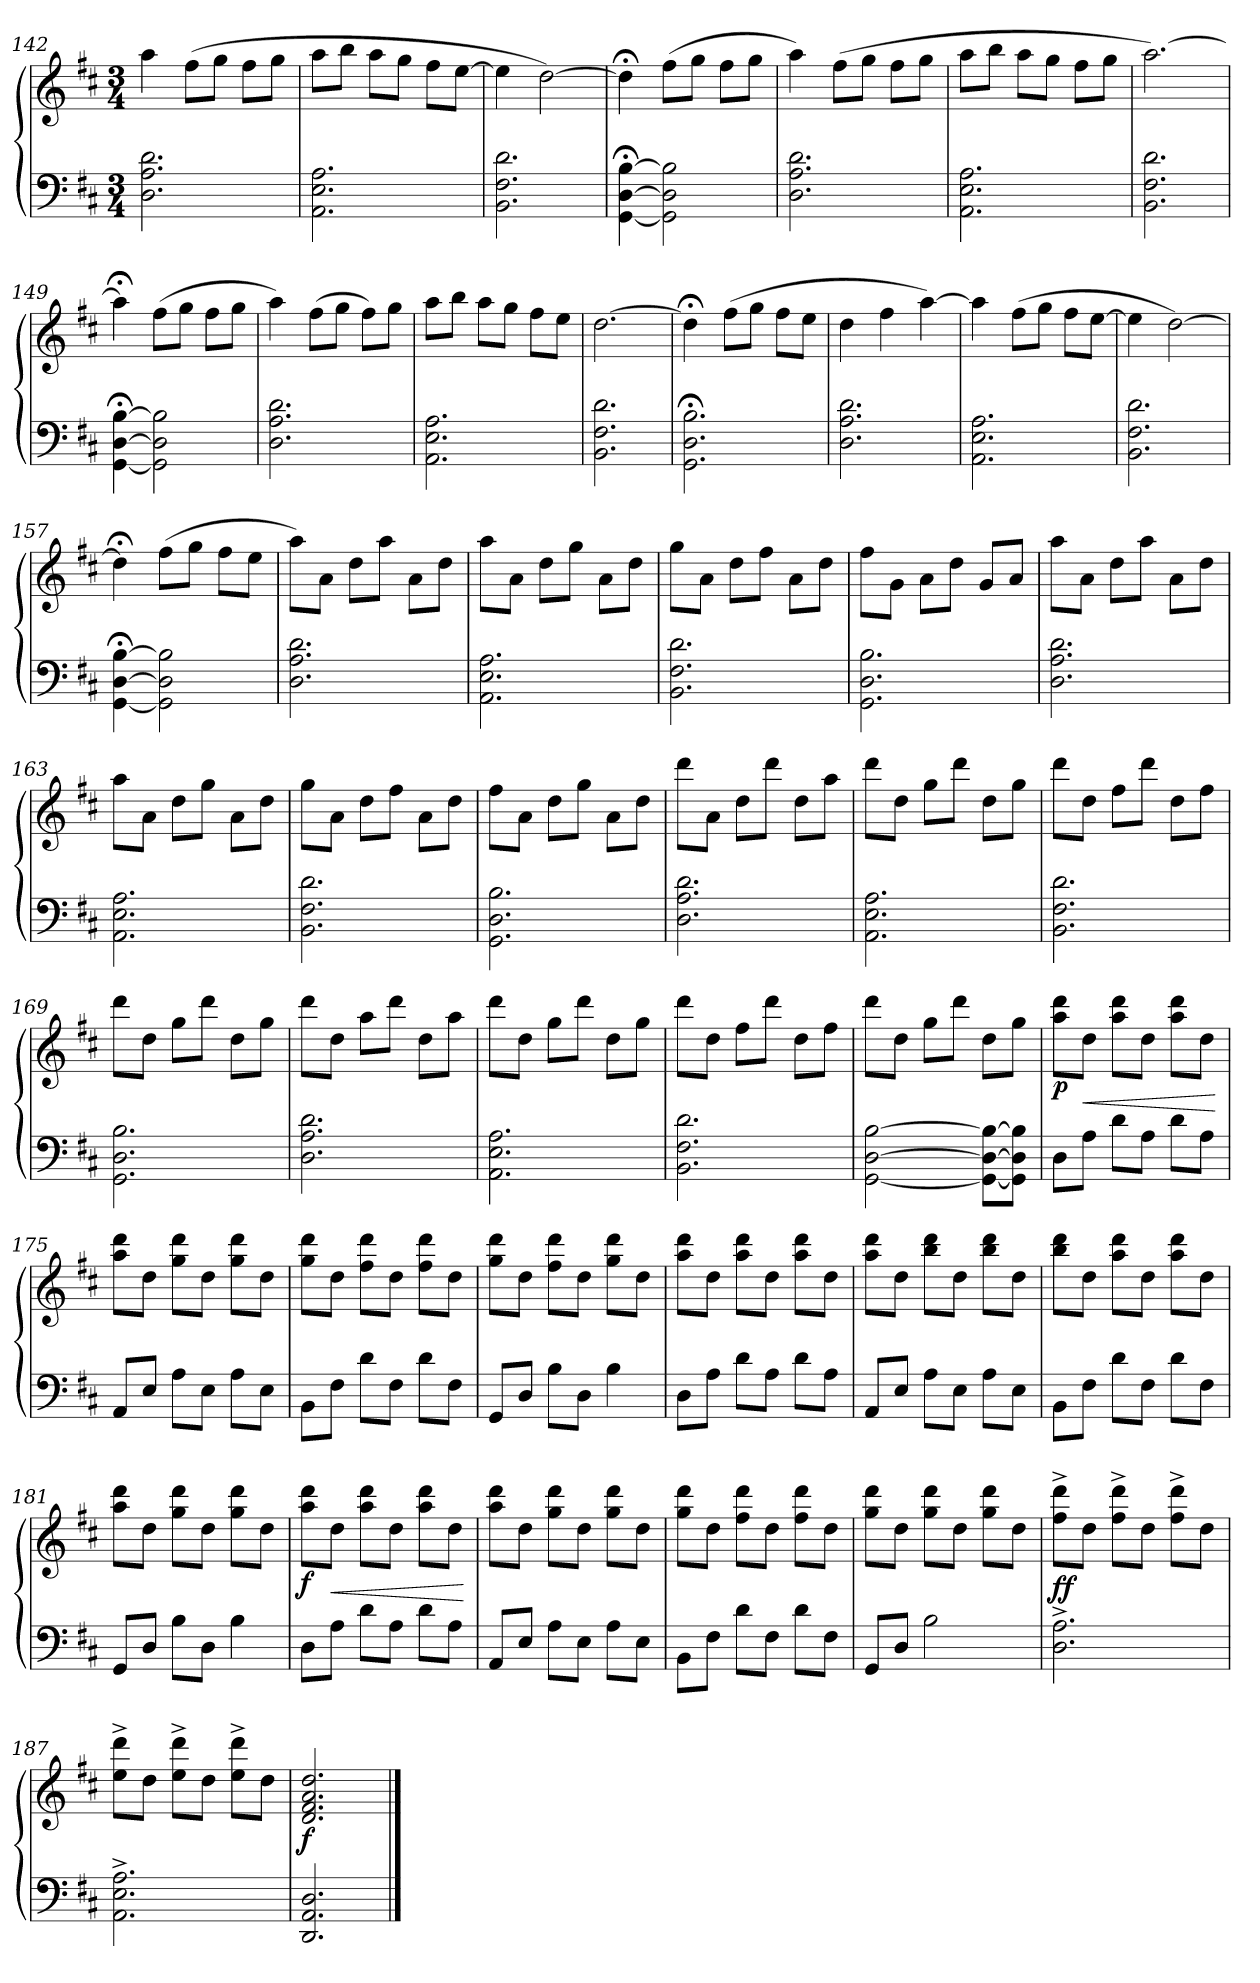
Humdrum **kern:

**kern	**kern	**dynam
*part1	*part1	*part1
*staff2	*staff1	*staff1/2
*clefF4	*clefG2	*
*k[f#c#]	*k[f#c#]	*
*M3/4	*M3/4	*
=142	=142	=142
2.D\ 2.A\ 2.d\	4aa\	.
.	(8ff#\L	.
.	8gg\J	.
.	8ff#\L	.
.	8gg\J	.
=143	=143	=143
2.AA\ 2.E\ 2.A\	8aa\L	.
.	8bb\J	.
.	8aa\L	.
.	8gg\J	.
.	8ff#\L	.
.	[8ee\J	.
=144	=144	=144
2.BB\ 2.F#\ 2.d\	4ee\]	.
.	[2dd\)	.
=145	=145	=145
[4GG;<\ [4D;<\ [4B;<\	4dd;<\]	.
2GG]\ 2D]\ 2B]\	(8ff#\L	.
.	8gg\J	.
.	8ff#\L	.
.	8gg\J	.
=146	=146	=146
2.D\ 2.A\ 2.d\	4aa\)	.
.	(8ff#\L	.
.	8gg\J	.
.	8ff#\L	.
.	8gg\J	.
=147	=147	=147
2.AA\ 2.E\ 2.A\	8aa\L	.
.	8bb\J	.
.	8aa\L	.
.	8gg\J	.
.	8ff#\L	.
.	8gg\J	.
!!LO:LB:g=z
=148	=148	=148
2.BB\ 2.F#\ 2.d\	[2.aa\)	.
=149	=149	=149
[4GG;<\ [4D;<\ [4B;<\	4aa;<\]	.
2GG]\ 2D]\ 2B]\	(8ff#\L	.
.	8gg\J	.
.	8ff#\L	.
.	8gg\J	.
=150	=150	=150
2.D\ 2.A\ 2.d\	4aa\)	.
.	(8ff#\L	.
.	8gg\J	.
.	8ff#\L)	.
.	8gg\J	.
=151	=151	=151
2.AA\ 2.E\ 2.A\	8aa\L	.
.	8bb\J	.
.	8aa\L	.
.	8gg\J	.
.	8ff#\L	.
.	8ee\J	.
=152	=152	=152
2.BB\ 2.F#\ 2.d\	[2.dd\	.
=153	=153	=153
2.GG;<\ 2.D;<\ 2.B;<\	4dd;<\]	.
.	(8ff#\L	.
.	8gg\J	.
.	8ff#\L	.
.	8ee\J	.
=154	=154	=154
2.D\ 2.A\ 2.d\	4dd\	.
.	4ff#\	.
.	[4aa\)	.
=155	=155	=155
2.AA\ 2.E\ 2.A\	4aa\]	.
.	(8ff#\L	.
.	8gg\J	.
.	8ff#\L	.
.	[8ee\J	.
!!LO:LB:g=z
=156	=156	=156
2.BB\ 2.F#\ 2.d\	4ee\]	.
.	[2dd\)	.
=157	=157	=157
[4GG;<\ [4D;<\ [4B;<\	4dd;<\]	.
2GG]\ 2D]\ 2B]\	(8ff#\L	.
.	8gg\J	.
.	8ff#\L	.
.	8ee\J	.
=158	=158	=158
2.D\ 2.A\ 2.d\	8aa\L)	.
.	8a\J	.
.	8dd\L	.
.	8aa\J	.
.	8a\L	.
.	8dd\J	.
=159	=159	=159
2.AA\ 2.E\ 2.A\	8aa\L	.
.	8a\J	.
.	8dd\L	.
.	8gg\J	.
.	8a\L	.
.	8dd\J	.
=160	=160	=160
2.BB\ 2.F#\ 2.d\	8gg\L	.
.	8a\J	.
.	8dd\L	.
.	8ff#\J	.
.	8a\L	.
.	8dd\J	.
=161	=161	=161
2.GG\ 2.D\ 2.B\	8ff#\L	.
.	8g\J	.
.	8a\L	.
.	8dd\J	.
.	8g/L	.
.	8a/J	.
=162	=162	=162
2.D\ 2.A\ 2.d\	8aa\L	.
.	8a\J	.
.	8dd\L	.
.	8aa\J	.
.	8a\L	.
.	8dd\J	.
!!LO:LB:g=z
=163	=163	=163
2.AA\ 2.E\ 2.A\	8aa\L	.
.	8a\J	.
.	8dd\L	.
.	8gg\J	.
.	8a\L	.
.	8dd\J	.
=164	=164	=164
2.BB\ 2.F#\ 2.d\	8gg\L	.
.	8a\J	.
.	8dd\L	.
.	8ff#\J	.
.	8a\L	.
.	8dd\J	.
=165	=165	=165
2.GG\ 2.D\ 2.B\	8ff#\L	.
.	8a\J	.
.	8dd\L	.
.	8gg\J	.
.	8a\L	.
.	8dd\J	.
=166	=166	=166
2.D\ 2.A\ 2.d\	8ddd\L	.
.	8a\J	.
.	8dd\L	.
.	8ddd\J	.
.	8dd\L	.
.	8aa\J	.
=167	=167	=167
2.AA\ 2.E\ 2.A\	8ddd\L	.
.	8dd\J	.
.	8gg\L	.
.	8ddd\J	.
.	8dd\L	.
.	8gg\J	.
=168	=168	=168
2.BB\ 2.F#\ 2.d\	8ddd\L	.
.	8dd\J	.
.	8ff#\L	.
.	8ddd\J	.
.	8dd\L	.
.	8ff#\J	.
!!LO:LB:g=z
=169	=169	=169
2.GG\ 2.D\ 2.B\	8ddd\L	.
.	8dd\J	.
.	8gg\L	.
.	8ddd\J	.
.	8dd\L	.
.	8gg\J	.
=170	=170	=170
2.D\ 2.A\ 2.d\	8ddd\L	.
.	8dd\J	.
.	8aa\L	.
.	8ddd\J	.
.	8dd\L	.
.	8aa\J	.
=171	=171	=171
2.AA\ 2.E\ 2.A\	8ddd\L	.
.	8dd\J	.
.	8gg\L	.
.	8ddd\J	.
.	8dd\L	.
.	8gg\J	.
=172	=172	=172
2.BB\ 2.F#\ 2.d\	8ddd\L	.
.	8dd\J	.
.	8ff#\L	.
.	8ddd\J	.
.	8dd\L	.
.	8ff#\J	.
=173	=173	=173
[2GG\ [2D\ [2B\	8ddd\L	.
.	8dd\J	.
.	8gg\L	.
.	8ddd\J	.
8GG_\ 8D_\ 8B_\L	8dd\L	.
8GG]\ 8D]\ 8B]\J	8gg\J	.
=174	=174	=174
!	!	!LO:DY:b
8D\L	8aa\ 8ddd\L	p
!	!	!LO:HP:a=2
8A\J	8dd\J	<
8d\L	8aa\ 8ddd\L	.
8A\J	8dd\J	.
8d\L	8aa\ 8ddd\L	.
8A\J	8dd\J	.
.	.	[
!!LO:LB:g=z
=175	=175	=175
8AA/L	8aa\ 8ddd\L	.
8E/J	8dd\J	.
8A\L	8gg\ 8ddd\L	.
8E\J	8dd\J	.
8A\L	8gg\ 8ddd\L	.
8E\J	8dd\J	.
=176	=176	=176
8BB\L	8gg\ 8ddd\L	.
8F#\J	8dd\J	.
8d\L	8ff#\ 8ddd\L	.
8F#\J	8dd\J	.
8d\L	8ff#\ 8ddd\L	.
8F#\J	8dd\J	.
=177	=177	=177
8GG/L	8gg\ 8ddd\L	.
8D/J	8dd\J	.
8B\L	8ff#\ 8ddd\L	.
8D\J	8dd\J	.
4B\	8gg\ 8ddd\L	.
.	8dd\J	.
=178	=178	=178
8D\L	8aa\ 8ddd\L	.
8A\J	8dd\J	.
8d\L	8aa\ 8ddd\L	.
8A\J	8dd\J	.
8d\L	8aa\ 8ddd\L	.
8A\J	8dd\J	.
=179	=179	=179
8AA/L	8aa\ 8ddd\L	.
8E/J	8dd\J	.
8A\L	8bb\ 8ddd\L	.
8E\J	8dd\J	.
8A\L	8bb\ 8ddd\L	.
8E\J	8dd\J	.
=180	=180	=180
8BB\L	8bb\ 8ddd\L	.
8F#\J	8dd\J	.
8d\L	8aa\ 8ddd\L	.
8F#\J	8dd\J	.
8d\L	8aa\ 8ddd\L	.
8F#\J	8dd\J	.
!!LO:PB:g=z
=181	=181	=181
8GG/L	8aa\ 8ddd\L	.
8D/J	8dd\J	.
8B\L	8gg\ 8ddd\L	.
8D\J	8dd\J	.
4B\	8gg\ 8ddd\L	.
.	8dd\J	.
=182	=182	=182
!	!	!LO:DY:b
8D\L	8aa\ 8ddd\L	f
!	!	!LO:HP:a=2
8A\J	8dd\J	<
8d\L	8aa\ 8ddd\L	.
8A\J	8dd\J	.
8d\L	8aa\ 8ddd\L	.
8A\J	8dd\J	.
.	.	[
=183	=183	=183
8AA/L	8aa\ 8ddd\L	.
8E/J	8dd\J	.
8A\L	8gg\ 8ddd\L	.
8E\J	8dd\J	.
8A\L	8gg\ 8ddd\L	.
8E\J	8dd\J	.
=184	=184	=184
8BB\L	8gg\ 8ddd\L	.
8F#\J	8dd\J	.
8d\L	8ff#\ 8ddd\L	.
8F#\J	8dd\J	.
8d\L	8ff#\ 8ddd\L	.
8F#\J	8dd\J	.
=185	=185	=185
8GG/L	8gg\ 8ddd\L	.
8D/J	8dd\J	.
2B\	8gg\ 8ddd\L	.
.	8dd\J	.
.	8gg\ 8ddd\L	.
.	8dd\J	.
=186	=186	=186
!	!	!LO:DY:a=2
2.D^\ 2.A^\	8ff#^\ 8ddd^\L	ff
.	8dd\J	.
.	8ff#^\ 8ddd^\L	.
.	8dd\J	.
.	8ff#^\ 8ddd^\L	.
.	8dd\J	.
!!LO:LB:g=z
=187	=187	=187
2.AA^\ 2.E^\ 2.A^\	8ee^\ 8ddd^\L	.
.	8dd\J	.
.	8ee^\ 8ddd^\L	.
.	8dd\J	.
.	8ee^\ 8ddd^\L	.
.	8dd\J	.
=188	=188	=188
!	!	!LO:DY:b
2.DD/ 2.AA/ 2.D/	2.d/ 2.f#/ 2.a/ 2.dd/	f
==	==	==
*-	*-	*-
